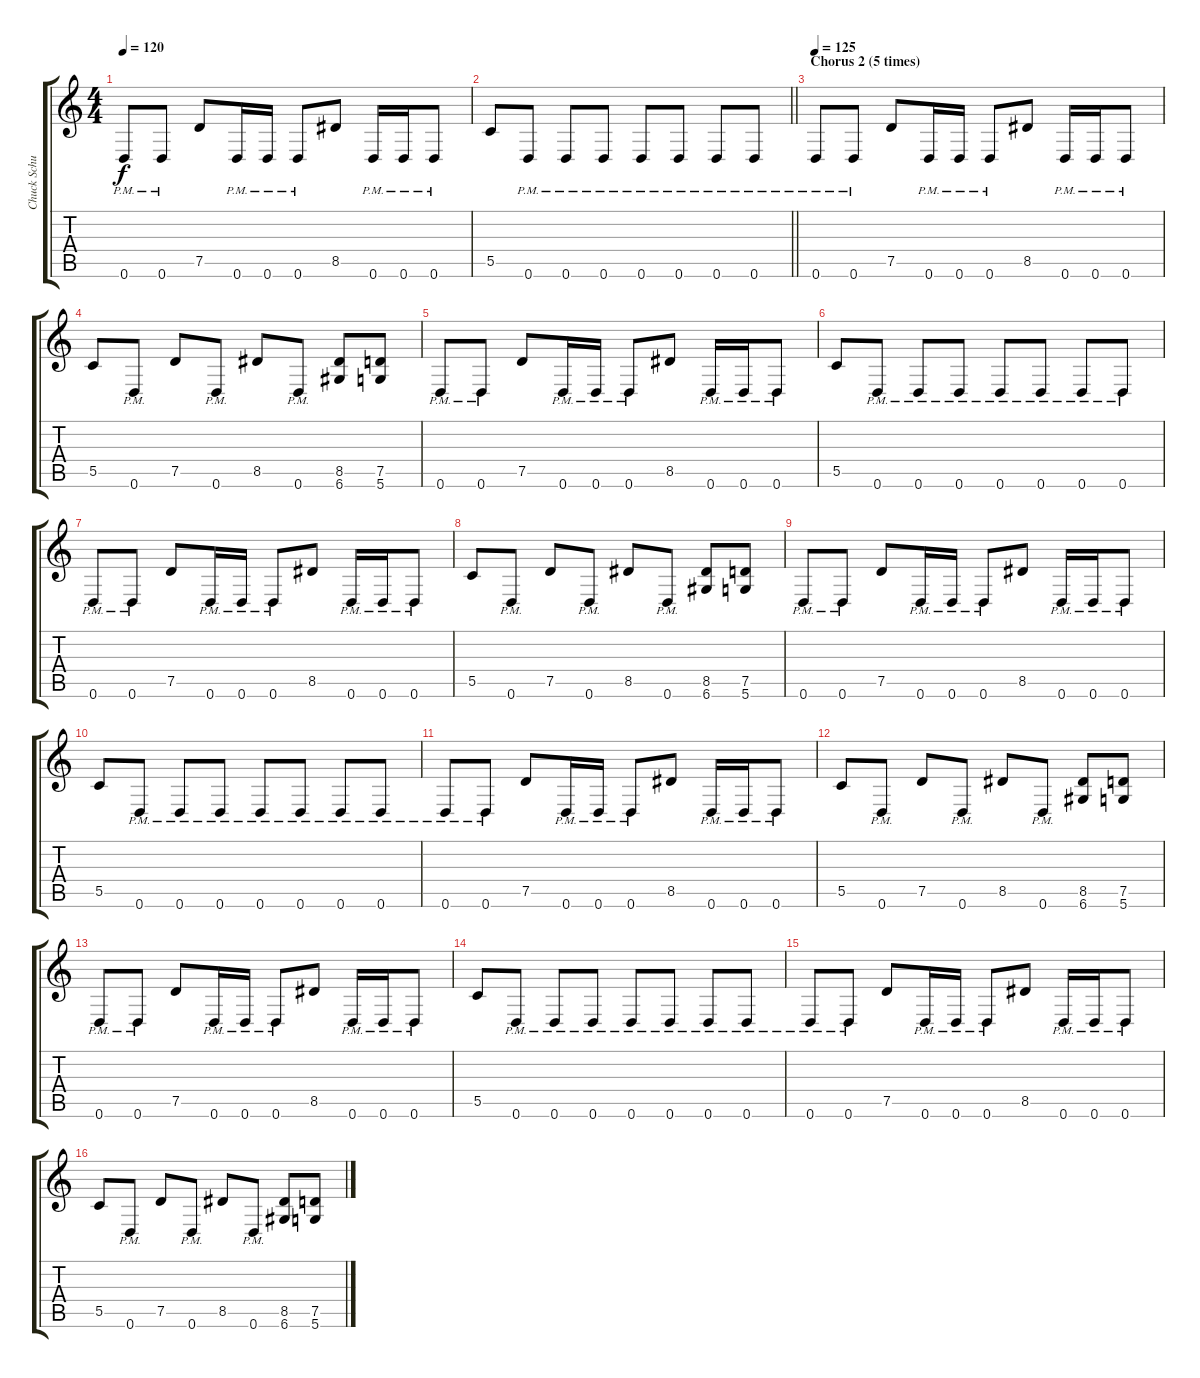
\track ("Chuck Schuldiner Rhythm" "Chuck Schu") {instrument distortionguitar}
\staff {score tabs}
\tuning (D4 A3 F3 C3 G2 D2) {hide}
\ts (4 4)
\tempo 120
\clef g2
\ks c
0.6{pm}.8{dy f} 0.6{pm}.8 7.5.8 0.6{pm}.16 0.6{pm}.16 0.6{pm}.8 8.5.8 0.6{pm}.16 0.6{pm}.16 0.6{pm}.8 |
\barLineRight lightlight
5.5.8 0.6{pm}.8 0.6{pm}.8 0.6{pm}.8 0.6{pm}.8 0.6{pm}.8 0.6{pm}.8 0.6{pm}.8 |
\section ("" "Chorus 2 (5 times)")
\tempo 125
0.6{pm}.8 0.6{pm}.8 7.5.8 0.6{pm}.16 0.6{pm}.16 0.6{pm}.8 8.5.8 0.6{pm}.16 0.6{pm}.16 0.6{pm}.8 |
5.5.8 0.6{pm}.8 7.5.8 0.6{pm}.8 8.5.8 0.6{pm}.8 (8.5 6.6).8 (7.5 5.6).8 |
0.6{pm}.8 0.6{pm}.8 7.5.8 0.6{pm}.16 0.6{pm}.16 0.6{pm}.8 8.5.8 0.6{pm}.16 0.6{pm}.16 0.6{pm}.8 |
5.5.8 0.6{pm}.8 0.6{pm}.8 0.6{pm}.8 0.6{pm}.8 0.6{pm}.8 0.6{pm}.8 0.6{pm}.8 |
0.6{pm}.8 0.6{pm}.8 7.5.8 0.6{pm}.16 0.6{pm}.16 0.6{pm}.8 8.5.8 0.6{pm}.16 0.6{pm}.16 0.6{pm}.8 |
5.5.8 0.6{pm}.8 7.5.8 0.6{pm}.8 8.5.8 0.6{pm}.8 (8.5 6.6).8 (7.5 5.6).8 |
0.6{pm}.8 0.6{pm}.8 7.5.8 0.6{pm}.16 0.6{pm}.16 0.6{pm}.8 8.5.8 0.6{pm}.16 0.6{pm}.16 0.6{pm}.8 |
5.5.8 0.6{pm}.8 0.6{pm}.8 0.6{pm}.8 0.6{pm}.8 0.6{pm}.8 0.6{pm}.8 0.6{pm}.8 |
0.6{pm}.8 0.6{pm}.8 7.5.8 0.6{pm}.16 0.6{pm}.16 0.6{pm}.8 8.5.8 0.6{pm}.16 0.6{pm}.16 0.6{pm}.8 |
5.5.8 0.6{pm}.8 7.5.8 0.6{pm}.8 8.5.8 0.6{pm}.8 (8.5 6.6).8 (7.5 5.6).8 |
0.6{pm}.8 0.6{pm}.8 7.5.8 0.6{pm}.16 0.6{pm}.16 0.6{pm}.8 8.5.8 0.6{pm}.16 0.6{pm}.16 0.6{pm}.8 |
5.5.8 0.6{pm}.8 0.6{pm}.8 0.6{pm}.8 0.6{pm}.8 0.6{pm}.8 0.6{pm}.8 0.6{pm}.8 |
0.6{pm}.8 0.6{pm}.8 7.5.8 0.6{pm}.16 0.6{pm}.16 0.6{pm}.8 8.5.8 0.6{pm}.16 0.6{pm}.16 0.6{pm}.8 |
5.5.8 0.6{pm}.8 7.5.8 0.6{pm}.8 8.5.8 0.6{pm}.8 (8.5 6.6).8 (7.5 5.6).8
